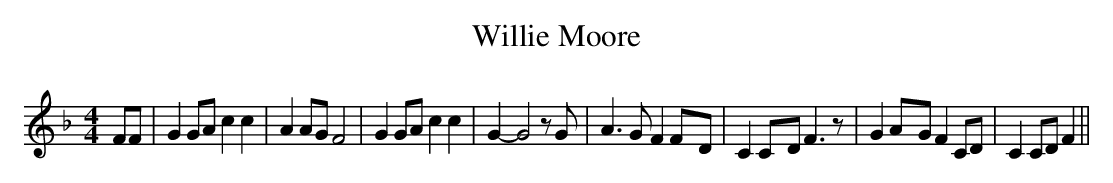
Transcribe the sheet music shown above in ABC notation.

X:1
T:Willie Moore
M:4/4
L:1/8
K:F
 FF| G2 GA c2 c2| A2 AG F4| G2 GA c2 c2| G2- G4 z G| A3 G F2F-D| C2C-D F3 z|\
 G2A-G F2 CD| C2 CD F2||
